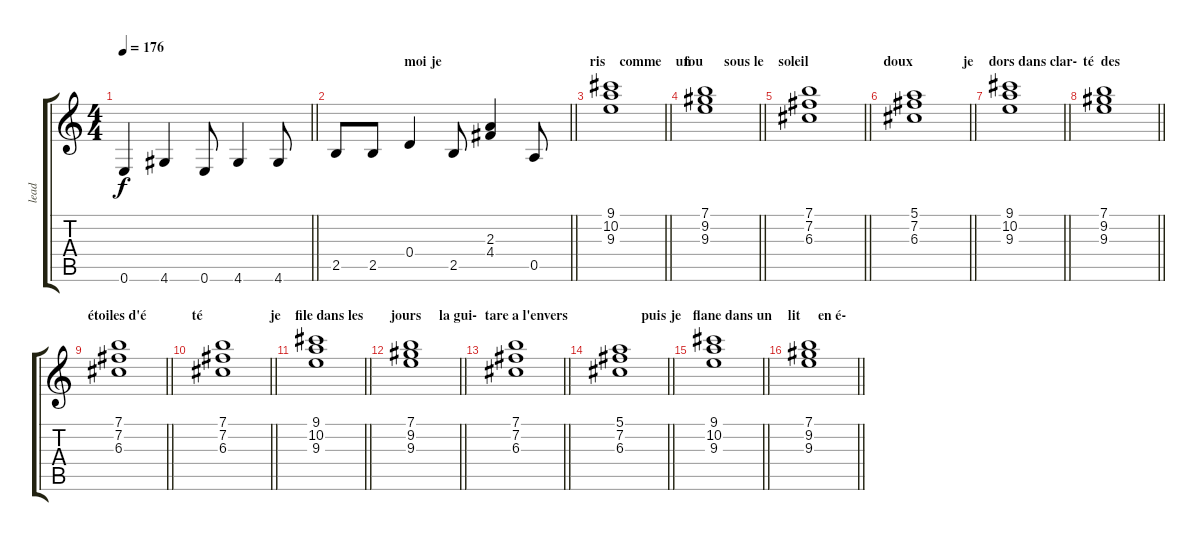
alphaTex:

\track ("lead" "lead") {instrument electricguitarclean}
\staff {score tabs}
\tuning (E4 B3 G3 D3 A2 E2) {hide}
\ts (4 4)
\tempo 176
\clef g2
\barLineRight lightlight
\ks c
0.6.4{dy f} 4.6.4 0.6.8 4.6.4 4.6.8 |
\section ("" "                     moi je ")
\barLineRight lightlight
2.5.8 2.5.8 0.4.4 2.5.8 (2.3 4.4).4 0.5.8 |
\section ("" "ris    comme    un ")
\barLineRight lightlight
(9.1 10.2 9.3).1 |
\section ("" "fou      sous le ")
\barLineRight lightlight
(7.1 9.2 9.3).1 |
\section ("" "soleil ")
\barLineRight lightlight
(7.1 7.2 6.3).1 |
\section ("" "doux              je")
\barLineRight lightlight
(5.1 7.2 6.3).1 |
\section ("" "dors dans clar-")
\barLineRight lightlight
(9.1 10.2 9.3).1 |
\section ("" "té  des ")
\barLineRight lightlight
(7.1 9.2 9.3).1 |
\section ("" "étoiles d'é")
\barLineRight lightlight
(7.1 7.2 6.3).1 |
\section ("" "té                   je")
\barLineRight lightlight
(7.1 7.2 6.3).1 |
\section ("" "file dans les")
\barLineRight lightlight
(9.1 10.2 9.3).1 |
\section ("" "jours     la gui-")
\barLineRight lightlight
(7.1 9.2 9.3).1 |
\section ("" "tare a l'envers")
\barLineRight lightlight
(7.1 7.2 6.3).1 |
\section ("" "               puis je")
\barLineRight lightlight
(5.1 7.2 6.3).1 |
\section ("" "flane dans un ")
\barLineRight lightlight
(9.1 10.2 9.3).1 |
\section ("" "lit     en é-")
\barLineRight lightlight
(7.1 9.2 9.3).1
